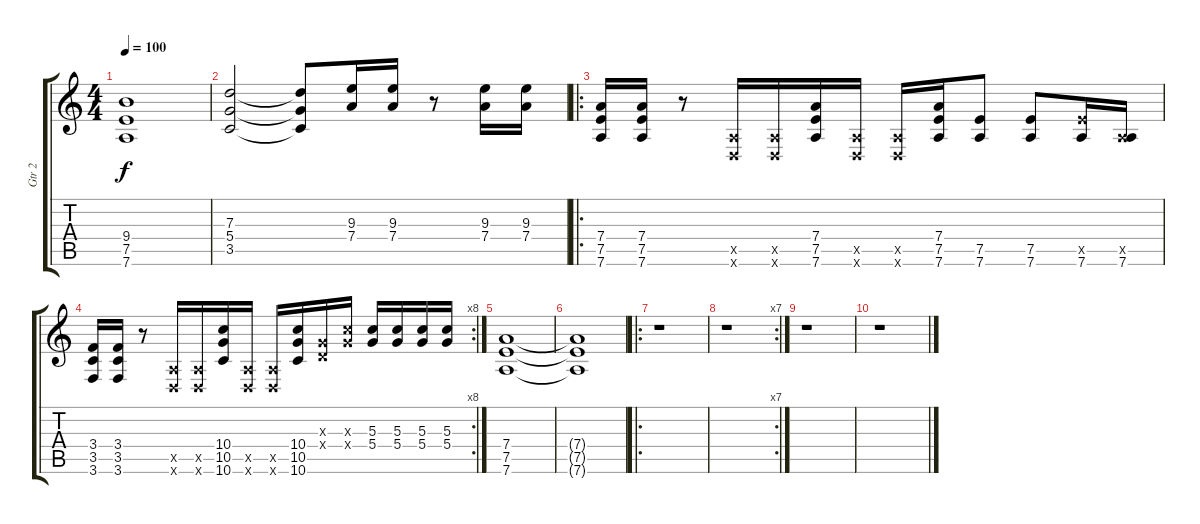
\track ("Gtr 2" "Gtr 2") {instrument overdrivenguitar}
\staff {score tabs}
\tuning (E4 B3 G3 D3 A2 D2) {hide}
\ts (4 4)
\tempo 100
\clef g2
\ks c
(9.4 7.5 7.6).1{dy f} |
(7.3 5.4 3.5).2 (7.3{t} 5.4{t} 3.5{t}).8 (9.3 7.4).16 (9.3 7.4).16 r.8 (9.3 7.4).16 (9.3 7.4).16 |
\ro
(7.4 7.5 7.6).16{volume 15} (7.4 7.5 7.6).16 r.8 (0.5{x} 0.6{x}).16 (0.5{x} 0.6{x}).16 (7.4 7.5 7.6).16 (0.5{x} 0.6{x}).16 (0.5{x} 0.6{x}).16 (7.4 7.5 7.6).16 (7.5 7.6).8 (7.5 7.6).8 (7.5{x} 7.6).16 (0.5{x} 7.6).16 |
\rc 8
(3.4 3.5 3.6).16 (3.4 3.5 3.6).16 r.8 (0.5{x} 0.6{x}).16 (0.5{x} 0.6{x}).16 (10.4 10.5 10.6).16 (0.5{x} 0.6{x}).16 (0.5{x} 0.6{x}).16 (10.4 10.5 10.6).16 (0.3{x} 0.4{x}).16 (5.3{x} 5.4{x}).16 (5.3 5.4).16 (5.3 5.4).16 (5.3 5.4).16 (5.3 5.4).16 |
(7.4 7.5 7.6).1{volume 5} |
(7.4{t} 7.5{t} 7.6{t}).1 |
\ro
r.1 |
\rc 7
r.1 |
r.1 |
r.1
